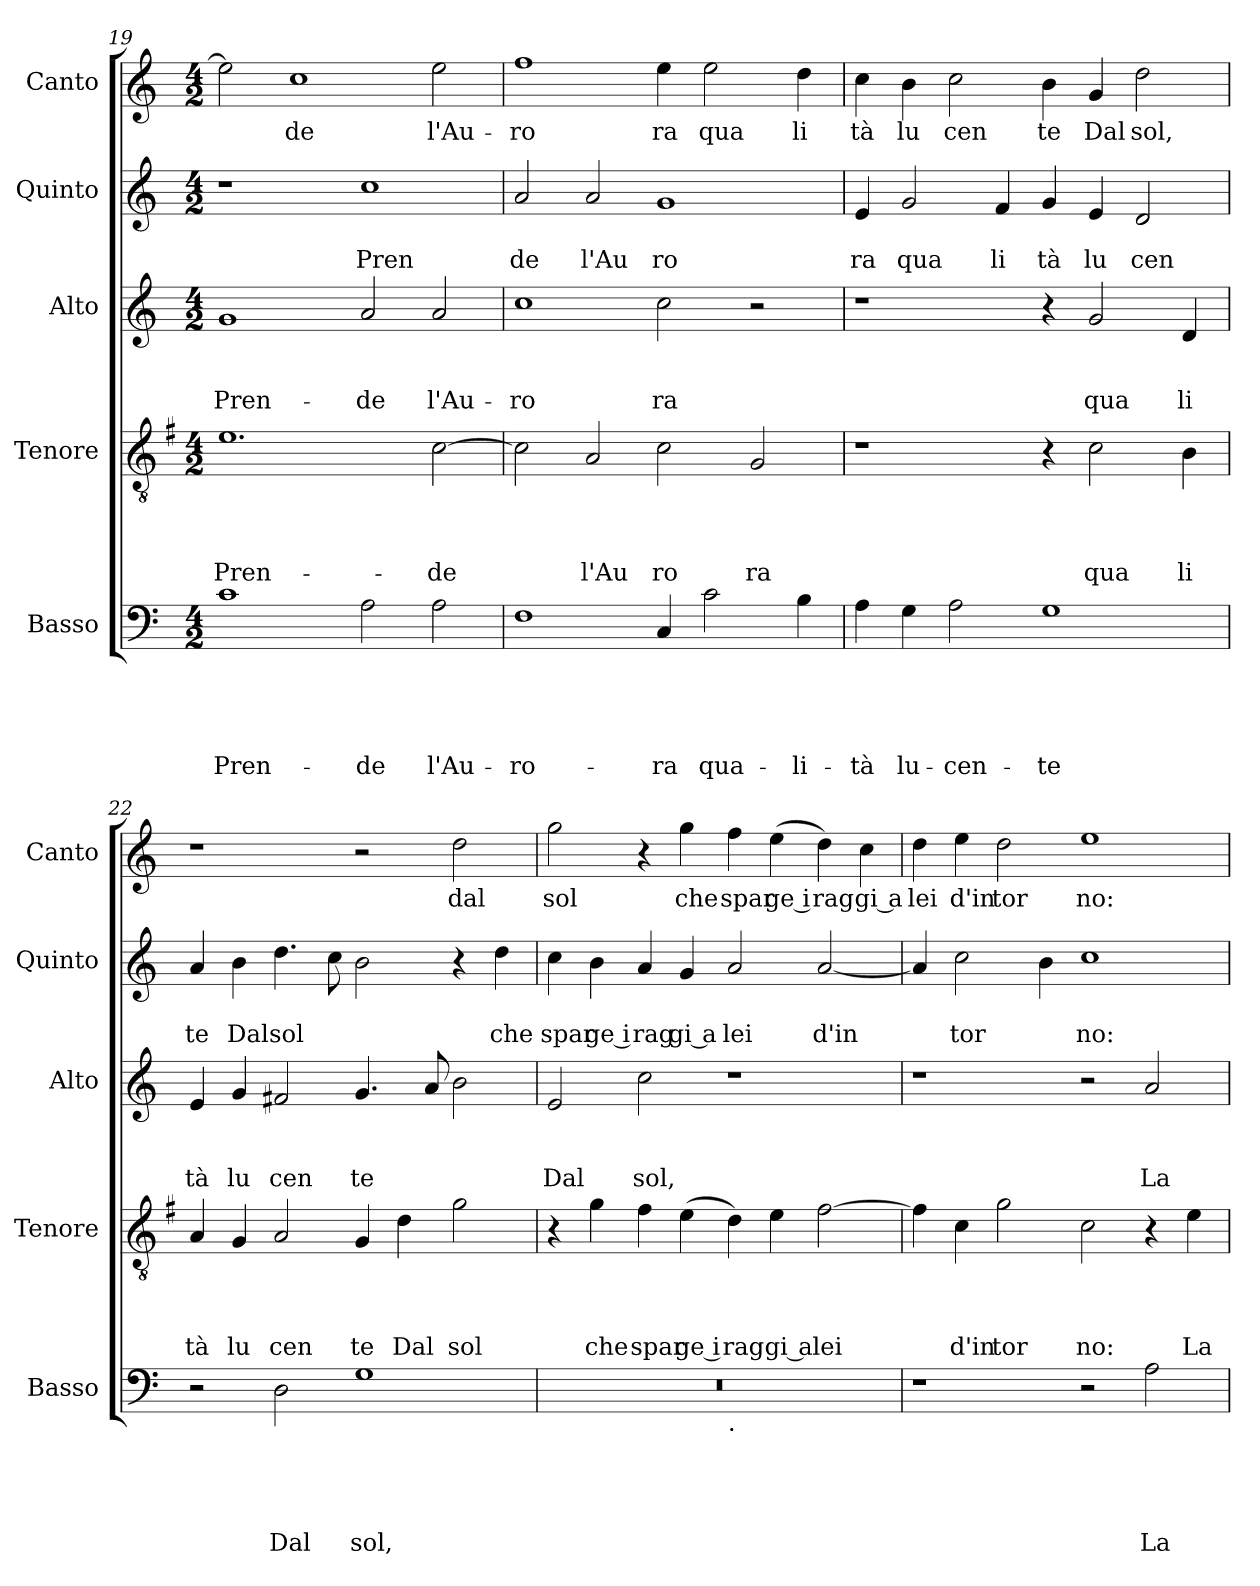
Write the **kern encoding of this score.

**kern	**text	**text	**text	**text	**text	**kern	**text	**text	**text	**text	**kern	**text	**text	**text	**kern	**text	**text	**kern	**text
*part5	*part5	*part5	*part5	*part5	*part5	*part4	*part4	*part4	*part4	*part4	*part3	*part3	*part3	*part3	*part2	*part2	*part2	*part1	*part1
*staff5	*staff5	*staff5	*staff5	*staff5	*staff5	*staff4	*staff4	*staff4	*staff4	*staff4	*staff3	*staff3	*staff3	*staff3	*staff2	*staff2	*staff2	*staff1	*staff1
*I"Basso	*	*	*	*	*	*I"Tenore	*	*	*	*	*I"Alto	*	*	*	*I"Quinto	*	*	*I"Canto	*
*I'Basso	*	*	*	*	*	*I'Tenore	*	*	*	*	*I'Alto	*	*	*	*I'Quinto	*	*	*I'Canto	*
*clefF4	*	*	*	*	*	*clefGv2	*	*	*	*	*clefG2	*	*	*	*clefG2	*	*	*clefG2	*
*	*	*	*	*	*	*ITrd-3c-5	*	*	*	*	*	*	*	*	*	*	*	*	*
*k[]	*	*	*	*	*	*k[]	*	*	*	*	*k[]	*	*	*	*k[]	*	*	*k[]	*
*C:	*	*	*	*	*	*C:	*	*	*	*	*C:	*	*	*	*C:	*	*	*C:	*
*M4/2	*	*	*	*	*	*M4/2	*	*	*	*	*M4/2	*	*	*	*M4/2	*	*	*M4/2	*
=19	=19	=19	=19	=19	=19	=19	=19	=19	=19	=19	=19	=19	=19	=19	=19	=19	=19	=19	=19
!	!	!	!	!	!LO:LY:b	!	!	!	!	!LO:LY:b	!	!	!	!LO:LY:b	!	!	!	!	!
1c	.	.	.	.	Pren-	1.a	.	.	.	Pren-	1g	.	.	Pren-	1r	.	.	2ee\]	.
!	!	!	!	!	!	!	!	!	!	!	!	!	!	!	!	!	!	!	!LO:LY:b
.	.	.	.	.	.	.	.	.	.	.	.	.	.	.	.	.	.	1cc	-de
!	!	!	!	!	!LO:LY:b	!	!	!	!	!	!	!	!	!LO:LY:b	!	!	!LO:LY:b	!	!
2A\	.	.	.	.	-de	.	.	.	.	.	2a/	.	.	-de	1cc	.	Pren	.	.
!	!	!	!	!	!LO:LY:b	!	!	!	!	!LO:LY:b	!	!	!	!LO:LY:b	!	!	!	!	!LO:LY:b
2A\	.	.	.	.	l'Au-	[<2f\	.	.	.	-de	2a/	.	.	l'Au-	.	.	.	2ee\	l'Au-
!!LO:LB:g=z
=20	=20	=20	=20	=20	=20	=20	=20	=20	=20	=20	=20	=20	=20	=20	=20	=20	=20	=20	=20
!	!	!	!	!	!LO:LY:b	!	!	!	!	!	!	!	!	!LO:LY:b	!	!	!LO:LY:b	!	!LO:LY:b
1F	.	.	.	.	-ro-	2f\]	.	.	.	.	1cc	.	.	-ro	2a/	.	de	1ff	-ro
!	!	!	!	!	!	!	!	!	!	!LO:LY:b	!	!	!	!	!	!	!LO:LY:b	!	!
.	.	.	.	.	.	2d/	.	.	.	l'Au	.	.	.	.	2a/	.	l'Au	.	.
!	!	!	!	!	!LO:LY:b	!	!	!	!	!LO:LY:b	!	!	!	!LO:LY:b	!	!	!LO:LY:b	!	!LO:LY:b
4C/	.	.	.	.	-ra	2f\	.	.	.	ro	2cc\	.	.	ra	1g	.	ro	4ee\	ra
!	!	!	!	!	!LO:LY:b	!	!	!	!	!	!	!	!	!	!	!	!	!	!LO:LY:b
2c\	.	.	.	.	qua-	.	.	.	.	.	.	.	.	.	.	.	.	2ee\	qua
!	!	!	!	!	!	!	!	!	!	!LO:LY:b	!	!	!	!	!	!	!	!	!
.	.	.	.	.	.	2c/	.	.	.	ra	2r	.	.	.	.	.	.	.	.
!	!	!	!	!	!LO:LY:b	!	!	!	!	!	!	!	!	!	!	!	!	!	!LO:LY:b
4B\	.	.	.	.	-li-	.	.	.	.	.	.	.	.	.	.	.	.	4dd\	li
=21	=21	=21	=21	=21	=21	=21	=21	=21	=21	=21	=21	=21	=21	=21	=21	=21	=21	=21	=21
!	!	!	!	!	!LO:LY:b	!	!	!	!	!	!	!	!	!	!	!	!LO:LY:b	!	!LO:LY:b
4A\	.	.	.	.	-tà	1r	.	.	.	.	1r	.	.	.	4e/	.	ra	4cc\	tà
!	!	!	!	!	!LO:LY:b	!	!	!	!	!	!	!	!	!	!	!	!LO:LY:b	!	!LO:LY:b
4G\	.	.	.	.	lu-	.	.	.	.	.	.	.	.	.	2g/	.	qua	4b\	lu
!	!	!	!	!	!LO:LY:b	!	!	!	!	!	!	!	!	!	!	!	!	!	!LO:LY:b
2A\	.	.	.	.	-cen-	.	.	.	.	.	.	.	.	.	.	.	.	2cc\	cen
!	!	!	!	!	!	!	!	!	!	!	!	!	!	!	!	!	!LO:LY:b	!	!
.	.	.	.	.	.	.	.	.	.	.	.	.	.	.	4f/	.	li	.	.
!	!	!	!	!	!LO:LY:b	!	!	!	!	!	!	!	!	!	!	!	!LO:LY:b	!	!LO:LY:b
1G	.	.	.	.	-te	4r	.	.	.	.	4r	.	.	.	4g/	.	tà	4b\	te
!	!	!	!	!	!	!	!	!	!	!LO:LY:b	!	!	!	!LO:LY:b	!	!	!LO:LY:b	!	!LO:LY:b
.	.	.	.	.	.	2f\	.	.	.	qua	2g/	.	.	qua	4e/	.	lu	4g/	Dal
!	!	!	!	!	!	!	!	!	!	!	!	!	!	!	!	!	!LO:LY:b	!	!LO:LY:b
.	.	.	.	.	.	.	.	.	.	.	.	.	.	.	2d/	.	cen	2dd\	sol,
!	!	!	!	!	!	!	!	!	!	!LO:LY:b	!	!	!	!LO:LY:b	!	!	!	!	!
.	.	.	.	.	.	4e\	.	.	.	li	4d/	.	.	li	.	.	.	.	.
=22	=22	=22	=22	=22	=22	=22	=22	=22	=22	=22	=22	=22	=22	=22	=22	=22	=22	=22	=22
!	!	!	!	!	!	!	!	!	!	!LO:LY:b	!	!	!	!LO:LY:b	!	!	!LO:LY:b	!	!
2r	.	.	.	.	.	4d/	.	.	.	tà	4e/	.	.	tà	4a/	.	te	1r	.
!	!	!	!	!	!	!	!	!	!	!LO:LY:b	!	!	!	!LO:LY:b	!	!	!LO:LY:b	!	!
.	.	.	.	.	.	4c/	.	.	.	lu	4g/	.	.	lu	4b\	.	Dal	.	.
!	!	!	!	!	!LO:LY:b	!	!	!	!	!LO:LY:b	!	!	!	!LO:LY:b	!	!	!LO:LY:b	!	!
2D\	.	.	.	.	Dal	2d/	.	.	.	cen	2f#X/	.	.	cen	4.dd\	.	sol	.	.
.	.	.	.	.	.	.	.	.	.	.	.	.	.	.	8cc\	.	.	.	.
!	!	!	!	!	!LO:LY:b	!	!	!	!	!LO:LY:b	!	!	!	!LO:LY:b	!	!	!	!	!
1G	.	.	.	.	sol,	4c/	.	.	.	te	4.g/	.	.	te	2b\	.	.	2r	.
!	!	!	!	!	!	!	!	!	!	!LO:LY:b	!	!	!	!	!	!	!	!	!
.	.	.	.	.	.	4g\	.	.	.	Dal	.	.	.	.	.	.	.	.	.
.	.	.	.	.	.	.	.	.	.	.	8a/	.	.	.	.	.	.	.	.
!	!	!	!	!	!	!	!	!	!	!LO:LY:b	!	!	!	!	!	!	!	!	!LO:LY:b
.	.	.	.	.	.	2cc\	.	.	.	sol	2b\	.	.	.	4r	.	.	2dd\	dal
!	!	!	!	!	!	!	!	!	!	!	!	!	!	!	!	!	!LO:LY:b	!	!
.	.	.	.	.	.	.	.	.	.	.	.	.	.	.	4dd\	.	che	.	.
=23	=23	=23	=23	=23	=23	=23	=23	=23	=23	=23	=23	=23	=23	=23	=23	=23	=23	=23	=23
!	!	!	!	!	!	!	!	!	!	!	!	!	!	!LO:LY:b	!	!	!LO:LY:b	!	!LO:LY:b
*^	*	*	*	*	*	*	*	*	*	*	*	*	*	*	*	*	*	*	*
0r	1ryy	.	.	.	.	.	4r	.	.	.	.	2e/	.	.	Dal	4cc\	.	spar	2gg\	sol
!	!	!	!	!	!	!	!	!	!	!	!LO:LY:b	!	!	!	!	!	!	!LO:LY:b:rj	!	!
.	.	.	.	.	.	.	4cc\	.	.	.	che	.	.	.	.	4b\	.	ge i	.	.
!	!	!	!	!	!	!	!	!	!	!	!LO:LY:b	!	!	!	!LO:LY:b	!	!	!LO:LY:b	!	!
.	.	.	.	.	.	.	4b\	.	.	.	spar	2cc\	.	.	sol,	4a/	.	rag	4r	.
!	!	!	!	!	!	!	!	!	!	!	!LO:LY:b:rj	!	!	!	!	!	!	!LO:LY:b:rj	!	!LO:LY:b
.	.	.	.	.	.	.	(<4a\	.	.	.	ge i	.	.	.	.	4g/	.	gi a	4gg\	che
!	!LO:TX:b:t=.	!	!	!	!	!	!	!	!	!	!	!	!	!	!	!	!	!	!	!
!	!	!	!	!	!	!	!	!	!	!	!LO:LY:b	!	!	!	!	!	!	!LO:LY:b	!	!LO:LY:b
.	1ryy	.	.	.	.	.	4g\)	.	.	.	rag	1r	.	.	.	2a/	.	lei	4ff\	spar
!	!	!	!	!	!	!	!	!	!	!	!LO:LY:b:rj	!	!	!	!	!	!	!	!	!LO:LY:b:rj
.	.	.	.	.	.	.	4a\	.	.	.	gi a	.	.	.	.	.	.	.	(<4ee\	ge i
!	!	!	!	!	!	!	!	!	!	!	!LO:LY:b	!	!	!	!	!	!	!LO:LY:b	!	!LO:LY:b
.	.	.	.	.	.	.	[>2b\	.	.	.	lei	.	.	.	.	[<2a/	.	d'in	4dd\)	rag
!	!	!	!	!	!	!	!	!	!	!	!	!	!	!	!	!	!	!	!	!LO:LY:b:rj
.	.	.	.	.	.	.	.	.	.	.	.	.	.	.	.	.	.	.	4cc\	gi a
=24	=24	=24	=24	=24	=24	=24	=24	=24	=24	=24	=24	=24	=24	=24	=24	=24	=24	=24	=24	=24
!	!	!	!	!	!	!	!	!	!	!	!	!	!	!	!	!	!	!	!	!LO:LY:b
*v	*v	*	*	*	*	*	*	*	*	*	*	*	*	*	*	*	*	*	*	*
1r	.	.	.	.	.	4b\]	.	.	.	.	1r	.	.	.	4a/]	.	.	4dd\	lei
!	!	!	!	!	!	!	!	!	!	!LO:LY:b	!	!	!	!	!	!	!LO:LY:b	!	!LO:LY:b
.	.	.	.	.	.	4f\	.	.	.	d'in	.	.	.	.	2cc\	.	tor	4ee\	d'in
!	!	!	!	!	!	!	!	!	!	!LO:LY:b	!	!	!	!	!	!	!	!	!LO:LY:b
.	.	.	.	.	.	2cc\	.	.	.	tor	.	.	.	.	.	.	.	2dd\	tor
.	.	.	.	.	.	.	.	.	.	.	.	.	.	.	4b\	.	.	.	.
!	!	!	!	!	!	!	!	!	!	!LO:LY:b	!	!	!	!	!	!	!LO:LY:b	!	!LO:LY:b
2r	.	.	.	.	.	2f\	.	.	.	no:	2r	.	.	.	1cc	.	no:	1ee	no:
!	!	!	!	!	!LO:LY:b	!	!	!	!	!	!	!	!	!LO:LY:b	!	!	!	!	!
2A\	.	.	.	.	La	4r	.	.	.	.	2a/	.	.	La	.	.	.	.	.
!	!	!	!	!	!	!	!	!	!	!LO:LY:b	!	!	!	!	!	!	!	!	!
.	.	.	.	.	.	4a\	.	.	.	La	.	.	.	.	.	.	.	.	.
=	=	=	=	=	=	=	=	=	=	=	=	=	=	=	=	=	=	=	=
*-	*-	*-	*-	*-	*-	*-	*-	*-	*-	*-	*-	*-	*-	*-	*-	*-	*-	*-	*-
